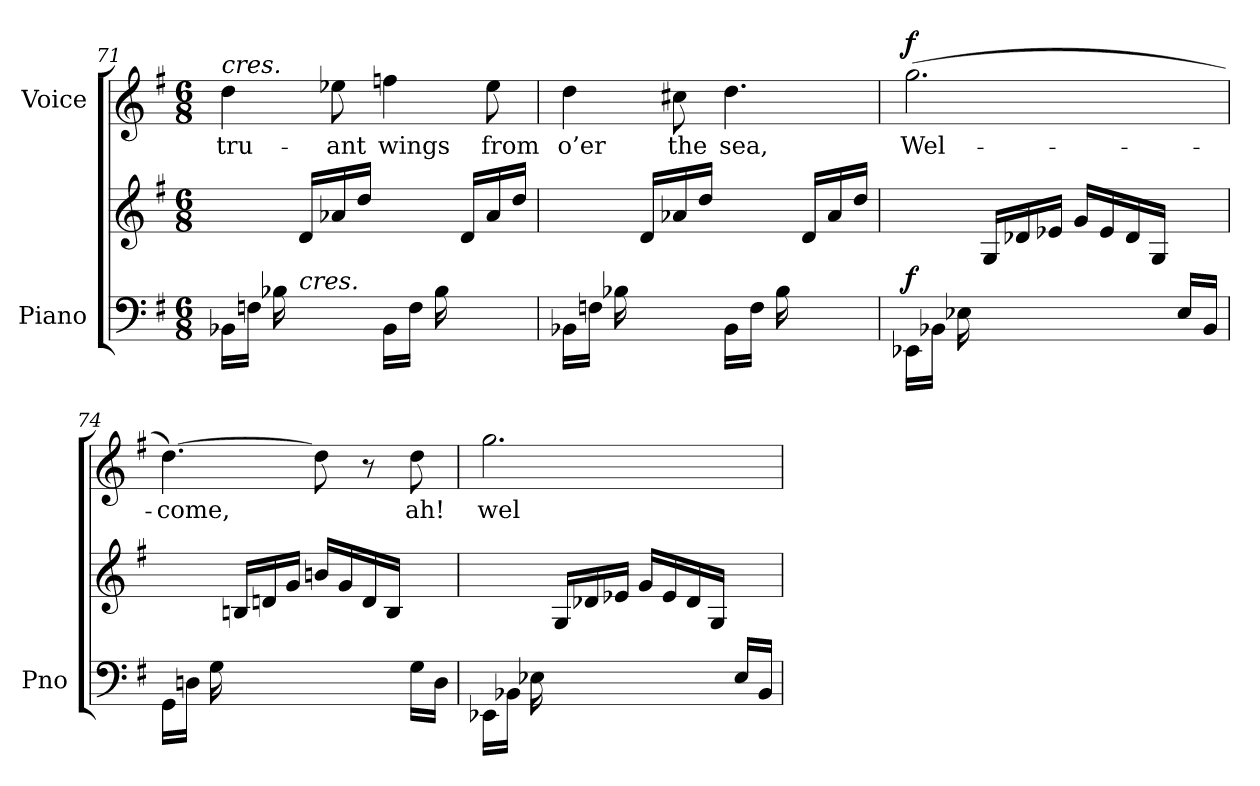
**kern	**kern	**dynam	**kern	**text	**dynam
*part2	*part2	*part2	*part1	*part1	*part1
*staff3	*staff2	*staff2/3	*staff1	*staff1	*staff1
*I"Piano	*	*	*I"Voice	*	*
*I'Pno	*	*	*	*	*
!!LO:LB:g=z
*clefF4	*clefG2	*	*clefG2	*	*
*k[f#]	*k[f#]	*	*k[f#]	*	*
*M6/8	*M6/8	*	*M6/8	*	*
=71	=71	=71	=71	=71	=71
*	*^	*	*	*	*
!	!	!	!	!LO:TX:a:i:t=cres.	!	!
!	!	!	!	!	!LO:LY:b	!
(16BB-X\LL	2.ryy	8.ryy	.	4dd\	tru-	.
16Fn\JJ	.	.	.	.	.	.
16B-X\	.	.	.	.	.	.
!LO:TX:a:i:t=cres.	!	!	!	!	!	!
8.ryy	.	16d/LL	.	.	.	.
!	!	!	!	!	!LO:LY:b	!
.	.	16a-X/	.	8ee-X\	-ant	.
.	.	16dd/JJ)	.	.	.	.
!	!	!	!	!	!LO:LY:b	!
(16BB-\LL	.	8.ryy	.	4ffn\	wings	.
16F\JJ	.	.	.	.	.	.
16B-\	.	.	.	.	.	.
8.ryy	.	16d/LL	.	.	.	.
!	!	!	!	!	!LO:LY:b	!
.	.	16a-/	.	8ee-\	from	.
.	.	16dd/JJ)	.	.	.	.
!!LO:LB:g=z
=72	=72	=72	=72	=72	=72	=72
!	!	!	!	!	!LO:LY:b	!
(16BB-X\LL	2.ryy	8.ryy	.	4dd\	o’er	.
16Fn\JJ	.	.	.	.	.	.
16B-X\	.	.	.	.	.	.
8.ryy	.	16d/LL	.	.	.	.
!	!	!	!	!	!LO:LY:b	!
.	.	16a-X/	.	8cc#X\	the	.
.	.	16dd/JJ)	.	.	.	.
!	!	!	!	!	!LO:LY:b	!
(16BB-\LL	.	8.ryy	.	4.dd\	sea,	.
16F\JJ	.	.	.	.	.	.
16B-\	.	.	.	.	.	.
8.ryy	.	16d/LL	.	.	.	.
.	.	16a-/	.	.	.	.
.	.	16dd/JJ)	.	.	.	.
=73	=73	=73	=73	=73	=73	=73
!	!	!	!LO:DY:a=2	!	!LO:LY:b	!LO:DY:a
16EE-X\LL	2.ryy	8.ryy	f	(2.gg\	Wel-	f
16BB-X\JJ	.	.	.	.	.	.
16E-X\	.	.	.	.	.	.
4..ryy	.	16G/LL	.	.	.	.
.	.	16d-X/	.	.	.	.
.	.	16e-X/JJ	.	.	.	.
.	.	16g/LL	.	.	.	.
.	.	16e-/	.	.	.	.
.	.	16d-/	.	.	.	.
.	.	16G/JJ	.	.	.	.
16E-/LL	.	8ryy	.	.	.	.
16BB-/JJ	.	.	.	.	.	.
!!LO:LB:g=z
=74	=74	=74	=74	=74	=74	=74
!	!	!	!	!	!LO:LY:b	!
16GG\LL	2.ryy	8.ryy	.	[4.dd\)	-come,	.
16Dn\JJ	.	.	.	.	.	.
16G\	.	.	.	.	.	.
4..ryy	.	16Bn/LL	.	.	.	.
.	.	16dn/	.	.	.	.
.	.	16g/JJ	.	.	.	.
.	.	16bn/LL	.	8dd\]	.	.
.	.	16g/	.	.	.	.
.	.	16d/	.	8r	.	.
.	.	16B/JJ	.	.	.	.
!	!	!	!	!	!LO:LY:b	!
16G\LL	.	8ryy	.	8dd\	ah!	.
16D\JJ	.	.	.	.	.	.
!!LO:PB:g=z
=75	=75	=75	=75	=75	=75	=75
!	!	!	!	!	!LO:LY:b	!
16EE-X\LL	2.ryy	8.ryy	.	2.gg\	wel-	.
16BB-X\JJ	.	.	.	.	.	.
16E-X\	.	.	.	.	.	.
4..ryy	.	16G/LL	.	.	.	.
.	.	16d-X/	.	.	.	.
.	.	16e-X/JJ	.	.	.	.
.	.	16g/LL	.	.	.	.
.	.	16e-/	.	.	.	.
.	.	16d-/	.	.	.	.
.	.	16G/JJ	.	.	.	.
16E-/LL	.	8ryy	.	.	.	.
16BB-/JJ	.	.	.	.	.	.
*	*v	*v	*	*	*	*
=	=	=	=	=	=
*-	*-	*-	*-	*-	*-
